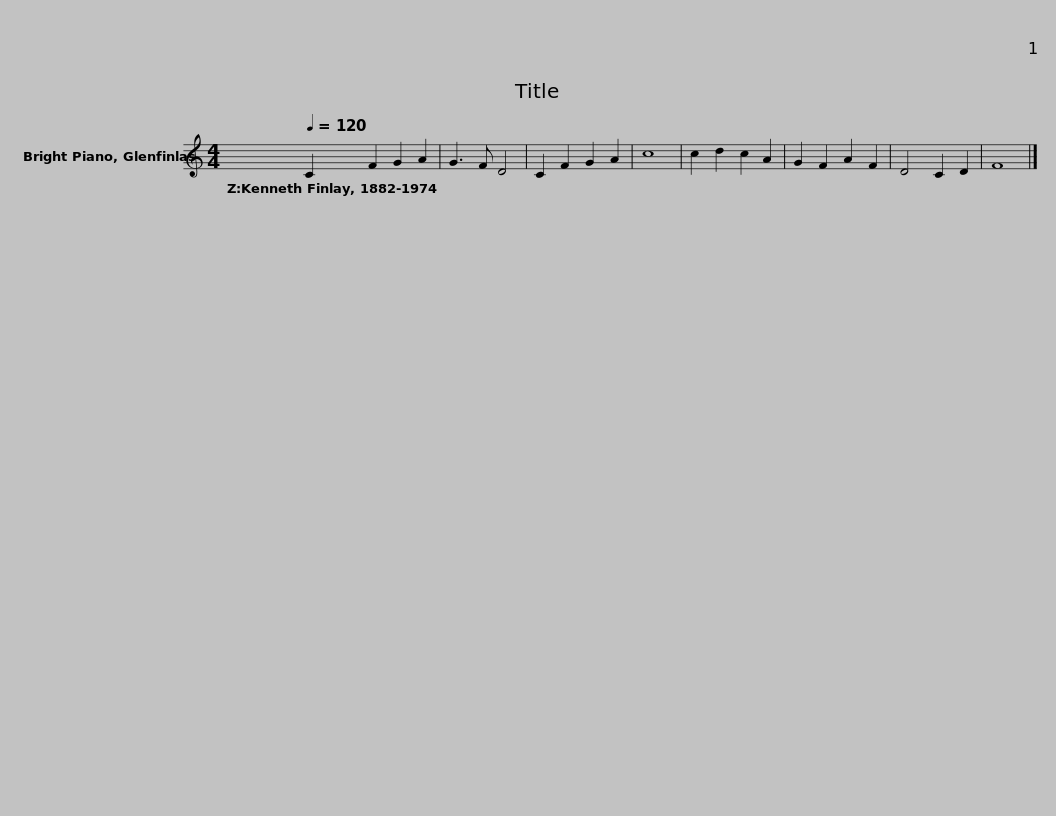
X:1
L:1/8
Q:1/4=120
M:4/4
I:linebreak $
K:C
V:1 treble
V:1
 C2 F2 G2 A2 | G3 F D4 | C2 F2 G2 A2 | c8 | c2 d2 c2 A2 | %5
 G2 F2 A2 F2 | D4 C2 D2 | F8 |] %8
